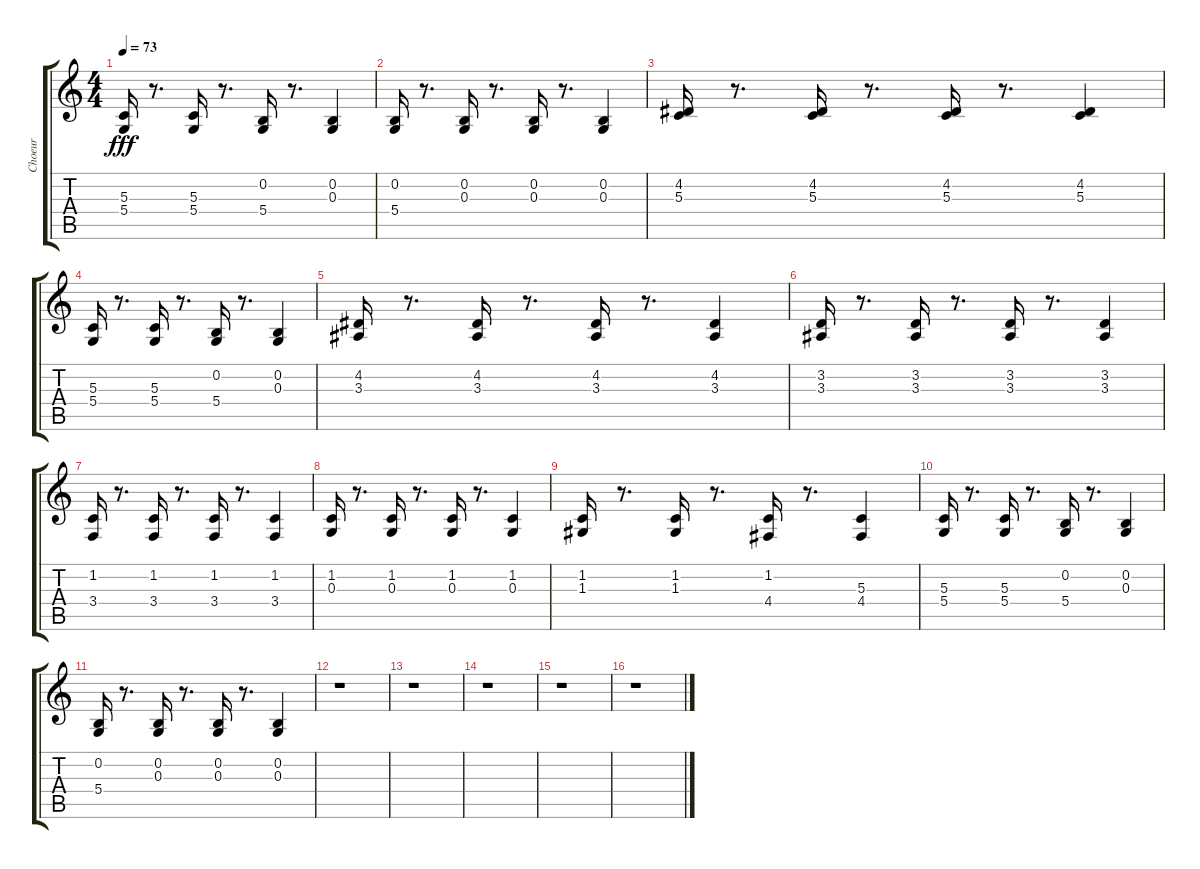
\track ("Choeur" "Choeur") {instrument choiraahs}
\staff {score tabs}
\tuning (E4 B3 G3 D3 A2 E2) {hide}
\ts (4 4)
\tempo 73
\clef g2
\ks c
(5.3 5.4).16{dy fff} r.8{d} (5.3 5.4).16 r.8{d} (0.2 5.4).16 r.8{d} (0.2 0.3).4 |
(0.2 5.4).16 r.8{d} (0.2 0.3).16 r.8{d} (0.2 0.3).16 r.8{d} (0.2 0.3).4 |
(4.2 5.3).16 r.8{d} (4.2 5.3).16 r.8{d} (4.2 5.3).16 r.8{d} (4.2 5.3).4 |
(5.3 5.4).16 r.8{d} (5.3 5.4).16 r.8{d} (0.2 5.4).16 r.8{d} (0.2 0.3).4 |
(4.2 3.3).16 r.8{d} (4.2 3.3).16 r.8{d} (4.2 3.3).16 r.8{d} (4.2 3.3).4 |
(3.2 3.3).16 r.8{d} (3.2 3.3).16 r.8{d} (3.2 3.3).16 r.8{d} (3.2 3.3).4 |
(1.2 3.4).16 r.8{d} (1.2 3.4).16 r.8{d} (1.2 3.4).16 r.8{d} (1.2 3.4).4 |
(1.2 0.3).16 r.8{d} (1.2 0.3).16 r.8{d} (1.2 0.3).16 r.8{d} (1.2 0.3).4 |
(1.2 1.3).16 r.8{d} (1.2 1.3).16 r.8{d} (1.2 4.4).16 r.8{d} (5.3 4.4).4 |
(5.3 5.4).16 r.8{d} (5.3 5.4).16 r.8{d} (0.2 5.4).16 r.8{d} (0.2 0.3).4 |
(0.2 5.4).16 r.8{d} (0.2 0.3).16 r.8{d} (0.2 0.3).16 r.8{d} (0.2 0.3).4 |
r.1 |
r.1 |
r.1 |
r.1 |
r.1
